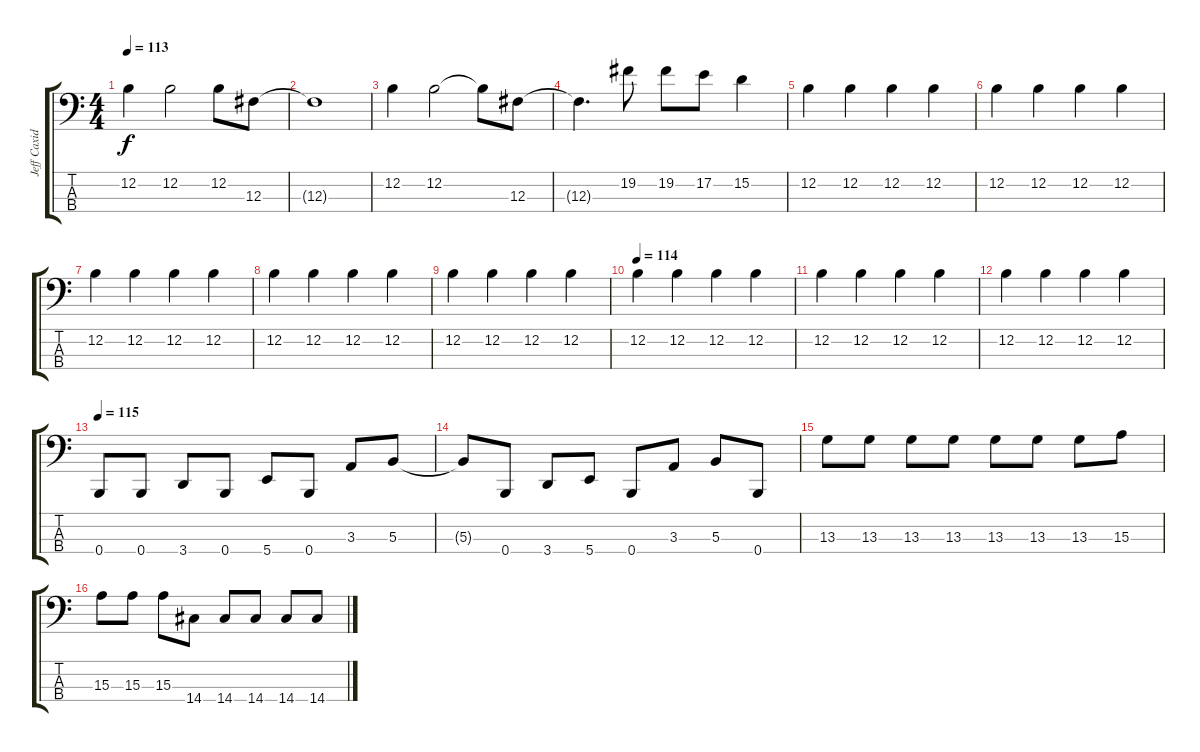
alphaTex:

\track ("Jeff Caxide" "Jeff Caxid") {instrument electricbassfinger}
\staff {score tabs}
\tuning (E2 B1 Gb1 B0) {hide}
\ts (4 4)
\tempo 113
\clef f4
\ks c
12.2.4{dy f} 12.2.2 12.2.8 12.3.8 |
12.3{t}.1 |
12.2.4 12.2.2 12.2{t}.8 12.3.8 |
12.3{t}.4{d} 19.2.8 19.2.8 17.2.8 15.2.4 |
12.2.4 12.2.4 12.2.4 12.2.4 |
12.2.4 12.2.4 12.2.4 12.2.4 |
12.2.4 12.2.4 12.2.4 12.2.4 |
12.2.4 12.2.4 12.2.4 12.2.4 |
12.2.4 12.2.4 12.2.4 12.2.4 |
\tempo 114
12.2.4 12.2.4 12.2.4 12.2.4 |
12.2.4 12.2.4 12.2.4 12.2.4 |
12.2.4 12.2.4 12.2.4 12.2.4 |
\tempo 115
0.4.8 0.4.8 3.4.8 0.4.8 5.4.8 0.4.8 3.3.8 5.3.8 |
5.3{t}.8 0.4.8 3.4.8 5.4.8 0.4.8 3.3.8 5.3.8 0.4.8 |
13.3.8 13.3.8 13.3.8 13.3.8 13.3.8 13.3.8 13.3.8 15.3.8 |
15.3.8 15.3.8 15.3.8 14.4.8 14.4.8 14.4.8 14.4.8 14.4.8
